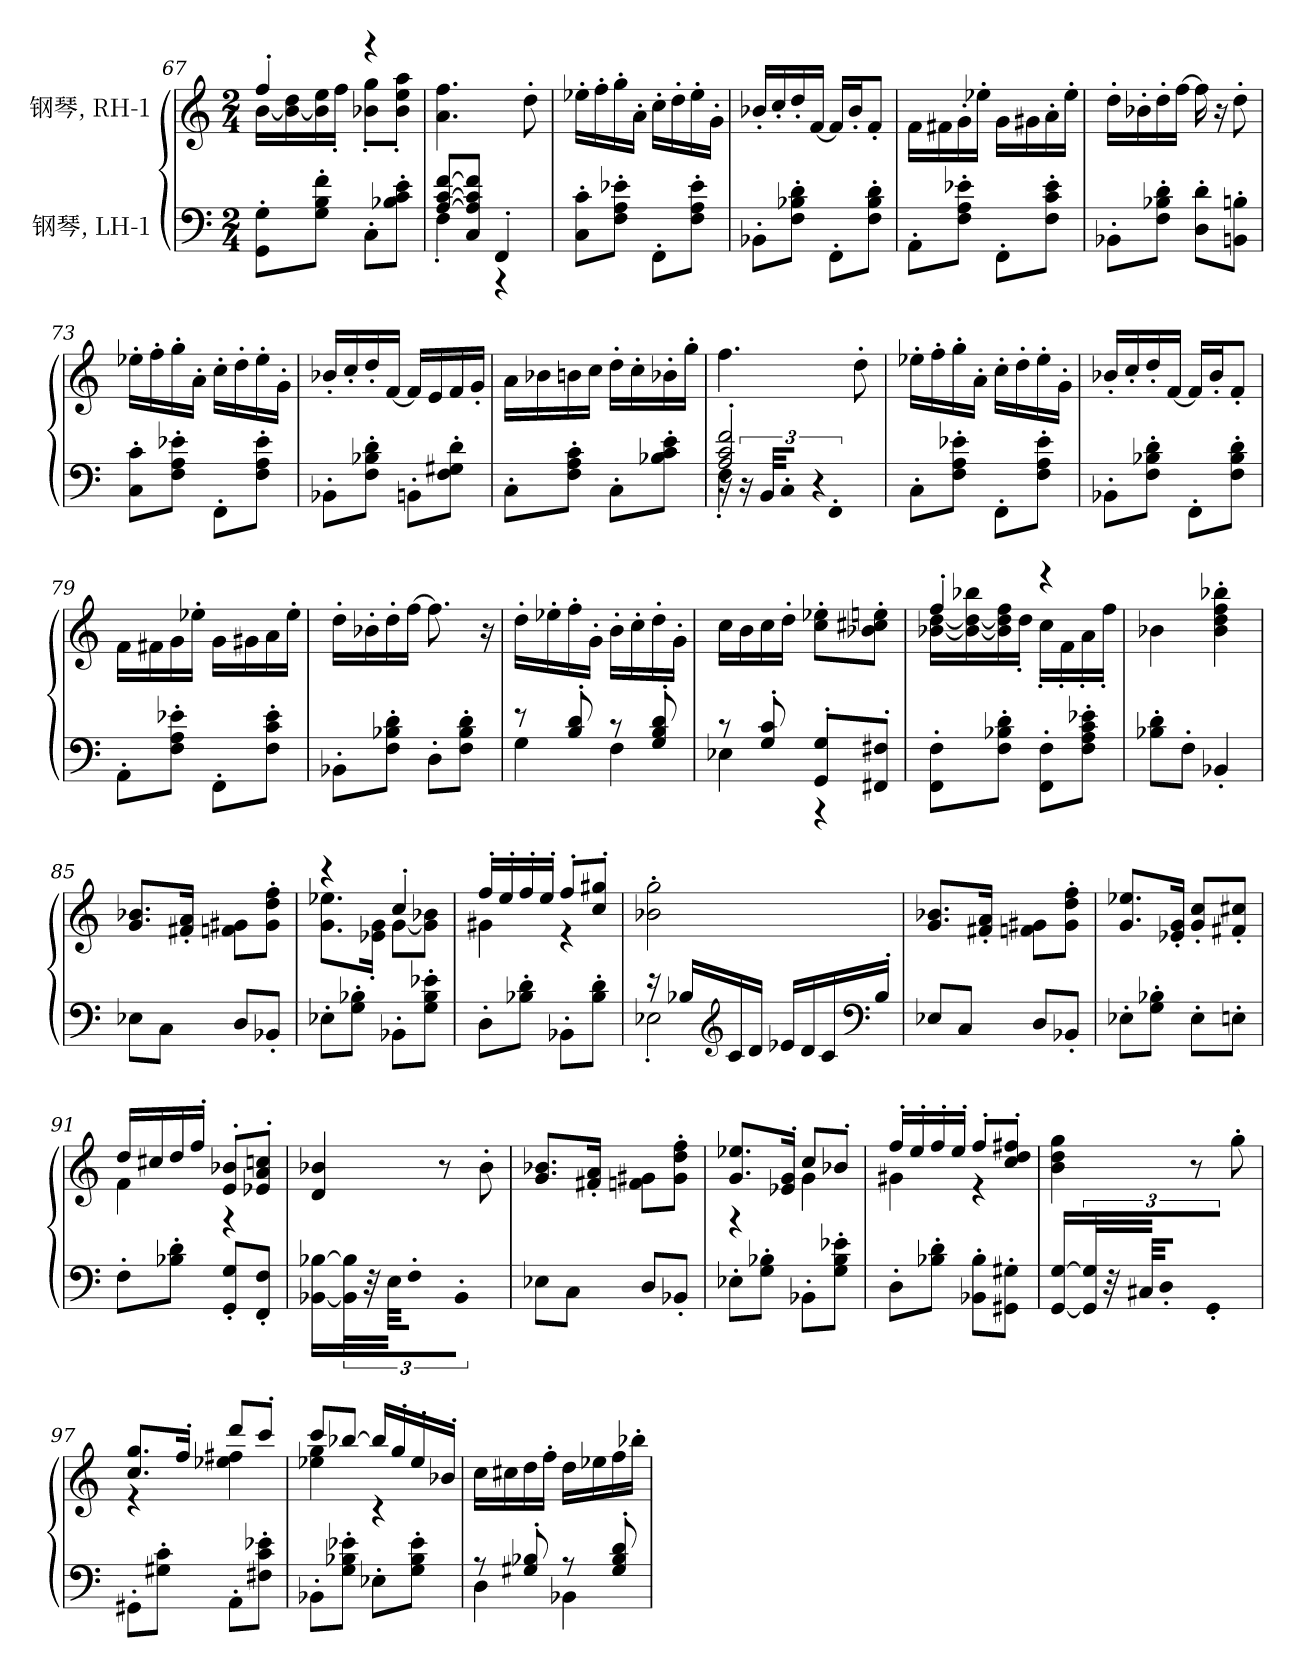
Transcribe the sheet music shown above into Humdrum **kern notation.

**kern	**kern
*part2	*part1
*staff2	*staff1
*I"钢琴, LH-1	*I"钢琴, RH-1
*clefF4	*clefG2
*k[]	*k[]
*M2/4	*M2/4
=67	=67
*	*^
8GG\' 8G\'L	4ff'/	[16b\LL
.	.	16b\_ 16dd\
8G\' 8B\' 8f\'J	.	16b\] 16ee\
.	.	16ff'\JJ
8C'\L	4r	8b-X\' 8gg\'L
8B-X\' 8c\' 8e\'J	.	8b-\' 8ee\' 8aa\'J
*	*v	*v
=68	=68
*^	*
[8A/ [8c/ [8f/L	4F'\	4.a\ 4.ff\
8C/ 8A/] 8c/] 8f/]J	.	.
4FF'/	4r	.
.	.	8dd'\
*v	*v	*
!!LO:LB:g=z
=69	=69
8C\' 8c\'L	16ee-X'\LL
.	16ff'\
8F\' 8A\' 8e-X\'J	16gg'\
.	16a'\JJ
8FF'\L	16cc'\LL
.	16dd'\
8F\' 8A\' 8e-\'J	16ee-'\
.	16g'\JJ
=70	=70
8BB-X'\L	16b-X'/LL
.	16cc'/
8F\' 8B-X\' 8d\'J	16dd'/
.	[16f/JJ
8FF'\L	16f/LL]
.	16b-'/J
8F\' 8B-\' 8d\'J	8f'/J
=71	=71
8AA'\L	16f\LL
.	16f#X\
8F\' 8A\' 8e-X\'J	16g'\
.	16ee-X'\JJ
8FF'\L	16g\LL
.	16g#X\
8F\' 8c\' 8e-\'J	16a'\
.	16ee-'\JJ
=72	=72
8BB-X'\L	16dd'\LL
.	16b-X'\
8F\' 8B-X\' 8d\'J	16dd'\
.	[16ff\JJ
8D\' 8d\'L	16ff\]
.	16r
8BBn\' 8Bn\'J	8dd'\
=73	=73
8C\' 8c\'L	16ee-X'\LL
.	16ff'\
8F\' 8A\' 8e-X\'J	16gg'\
.	16a'\JJ
8FF'\L	16cc'\LL
.	16dd'\
8F\' 8A\' 8e-\'J	16ee-'\
.	16g'\JJ
!!LO:LB:g=z
=74	=74
8BB-X'\L	16b-X'/LL
.	16cc'/
8F\' 8B-X\' 8d\'J	16dd'/
.	[16f/JJ
8BBn'\L	16f/LL]
.	16e/
8F\' 8G#X\' 8d\'J	16f/
.	16g'/JJ
=75	=75
8C'\L	16a\LL
.	16b-X\
8F\' 8A\' 8c\'J	16bn\
.	16cc\JJ
8C'\L	16dd'\LL
.	16cc'\
8B-X\' 8c\' 8e\'J	16b-X'\
.	16gg'\JJ
=76	=76
*^	*
*	*^	*
2A/' 2c/' 2f/'	4F'\	16r	4.ff\
.	.	24r	.
.	.	48BB/KKL	.
.	.	8C'/J	.
.	4r	4FF'/	.
.	.	.	8dd'\
*v	*v	*v	*
=77	=77
8C'\L	16ee-X'\LL
.	16ff'\
8F\' 8A\' 8e-X\'J	16gg'\
.	16a'\JJ
8FF'\L	16cc'\LL
.	16dd'\
8F\' 8A\' 8e-\'J	16ee-'\
.	16g'\JJ
=78	=78
8BB-X'\L	16b-X'/LL
.	16cc'/
8F\' 8B-X\' 8d\'J	16dd'/
.	[16f/JJ
8FF'\L	16f/LL]
.	16b-'/J
8F\' 8B-\' 8d\'J	8f'/J
!!LO:LB:g=z
=79	=79
8AA'\L	16f\LL
.	16f#X\
8F\' 8A\' 8e-X\'J	16g\
.	16ee-X'\JJ
8FF'\L	16g\LL
.	16g#X\
8F\' 8c\' 8e-\'J	16a\
.	16ee-'\JJ
=80	=80
8BB-X'\L	16dd'\LL
.	16b-X'\
8F\' 8B-X\' 8d\'J	16dd'\
.	[16ff\JJ
8D'\L	8.ff\]
8F\' 8B-\' 8d\'J	.
.	16r
=81	=81
*^	*
8r	4G\	16dd'\LL
.	.	16ee-X'\
8B/' 8d/'	.	16ff'\
.	.	16g'\JJ
8r	4F\	16b'\LL
.	.	16cc'\
8G/' 8B/' 8d/'	.	16dd'\
.	.	16g'\JJ
=82	=82	=82
8r	4E-X\	16cc\LL
.	.	16b\
8G/' 8c/'	.	16cc\
.	.	16dd'\JJ
8GG/' 8G/'L	4r	8cc\' 8ee-X\'L
8FF#X/' 8F#X/'J	.	8b-X\' 8cc#X\' 8een\'J
*v	*v	*
!!LO:LB:g=z
=83	=83
*	*^
8FF\' 8F\'L	4ff'/	[16b-X\ [16dd\LL
.	.	16b-\_ 16dd\_ 16bb-X\
8F\' 8B-X\' 8d\'J	.	16b-\] 16dd\] 16ff\
.	.	16dd'\JJ
8FF\' 8F\'L	4r	16cc'\LL
.	.	16f'\
8F\' 8A\' 8c\' 8e-X\'J	.	16a'\
.	.	16ff'\JJ
*	*v	*v
=84	=84
8B-X\' 8d\'L	4b-X\
8F'\J	.
4BB-X'/	4b-\' 4dd\' 4ff\' 4bb-X\'
=85	=85
8E-X\L	8.g/ 8.b-X/L
8C\J	.
.	16f#X/' 16a/'Jk
8D/L	8fn\ 8g#X\L
8BB-X'/J	8g#\' 8dd\' 8ff\'J
=86	=86
*	*^
8E-X'\L	4r	8.g\ 8.ee-X\L
8G\' 8B-X\'J	.	.
.	.	16e-X\' 16g\'Jk
8BB-X'\L	4cc'/	[8g\L
8G\' 8B-\' 8e-X\'J	.	8g\] 8b-X\J
=87	=87	=87
8D'\L	16ff'/LL	4g#X\
.	16ee'/	.
8B-X\' 8d\'J	16ff'/	.
.	16ee'/JJ	.
8BB-X'\L	8ff'/L	4r
8B-\' 8d\'J	8cc/' 8gg#X/'J	.
*	*v	*v
!!LO:PB:g=z
=88	=88
*^	*
16r	2E-X'\	2b-X\' 2gg\'
16B-X/LL	.	.
*clefG2	*	*
16c/	.	.
16d/JJ	.	.
16e-X/LL	.	.
16d/	.	.
16c/	.	.
*clefF4	*	*
16B-'/JJ	.	.
*v	*v	*
=89	=89
8E-X/L	8.g/ 8.b-X/L
8C/J	.
.	16f#X/' 16a/'Jk
8D/L	8fn\ 8g#X\L
8BB-X'/J	8g#\' 8dd\' 8ff\'J
=90	=90
8E-X'\L	8.g/ 8.ee-X/L
8G\' 8B-X\'J	.
.	16e-X/' 16g/'Jk
8E-'\L	8g/' 8cc/'L
8En'\J	8f#X/' 8cc#X/'J
=91	=91
*	*^
8F'\L	16dd/LL	4f\
.	16cc#X/	.
8B-X\' 8d\'J	16dd/	.
.	16ff'/JJ	.
8GG/' 8G/'L	8e/' 8b-X/'L	4r
8FF/' 8F/'J	8e-X/' 8a/' 8ccn/'J	.
*	*v	*v
!!LO:LB:g=z
=92	=92
[16BB-X\ [16B-X\LL	4d/ 4b-X/
48BB-\] 48B-\]JJk	.
48r	.
48E\KKL	.
8F'\J	.
4BB-'/	8r
.	8b-'\
=93	=93
8E-X\L	8.g/ 8.b-X/L
8C\J	.
.	16f#X/' 16a/'Jk
8D/L	8fn\ 8g#X\L
8BB-X'/J	8g#\' 8dd\' 8ff\'J
=94	=94
*	*^
8E-X'\L	8.g/ 8.ee-X/L	4r
8G\' 8B-X\'J	.	.
.	16e-X/' 16g/'Jk	.
8BB-X'\L	8cc/L	4g\
8G\' 8B-\' 8e-X\'J	8b-X'/J	.
=95	=95	=95
8D'\L	16ff'/LL	4g#X\
.	16ee'/	.
8B-X\' 8d\'J	16ff'/	.
.	16ee'/JJ	.
8BB-X\' 8B-\'L	8ff'/L	4r
8GG#X\' 8G#X\'J	8cc/' 8dd/' 8ff#X/'J	.
*	*v	*v
=96	=96
[16GG/ [16G/LL	4b\ 4dd\ 4gg\
48GG/] 48G/]JJk	.
48r	.
48C#X/KKL	.
8D'/J	.
4GG'/	8r
.	8gg'\
!!LO:LB:g=z
=97	=97
*	*^
8GG#X'\L	8.cc/ 8.gg/L	4r
8G#X\' 8c\'J	.	.
.	16ff'/Jk	.
8AA'\L	8ddd/L	4ee-X\ 4ff#X\
8F#X\' 8c\' 8e-X\'J	8ccc'/J	.
=98	=98	=98
8BB-X'\L	8ccc/L	4ee-X\ 4gg\
8G\' 8B-X\' 8e-X\'J	[8bb-X/J	.
8E-X'\L	16bb-/LL]	4r
.	16gg'/	.
8G\' 8B-\' 8e-\'J	16ee-'/	.
.	16b-X'/JJ	.
*	*v	*v
=99	=99
*^	*
8r	4D\	16cc\LL
.	.	16cc#X\
8G#X/' 8B-X/'	.	16dd\
.	.	16ff'\JJ
8r	4BB-X\	16dd\LL
.	.	16ee-X\
8G#/' 8B-/' 8d/'	.	16ff\
.	.	16bb-X'\JJ
*v	*v	*
=	=
*-	*-
